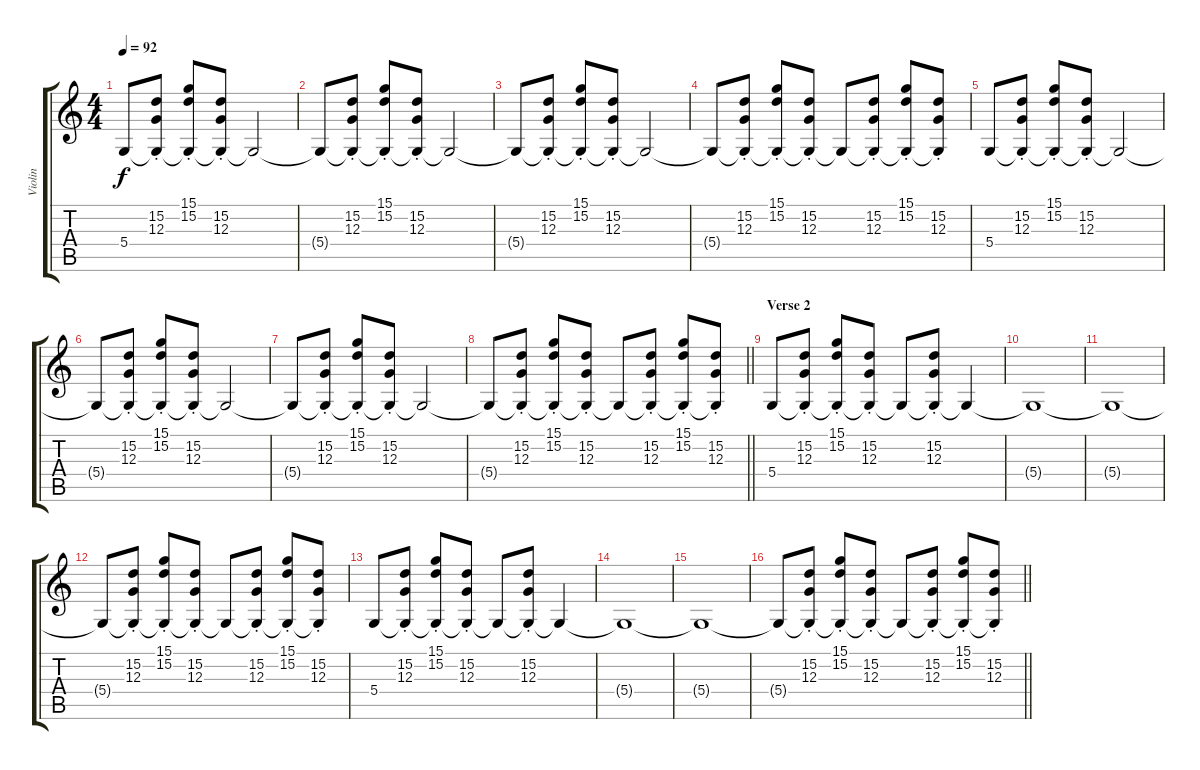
\track ("Violin" "Violin") {instrument violin}
\staff {score tabs}
\tuning (E4 B3 G3 D3 A2 E2) {hide}
\ts (4 4)
\section ("" "")
\tempo 92
\clef g2
\ks c
5.4.8{dy f} (15.2{st} 12.3{st} 5.4{t}).8 (15.1{st} 15.2{st} 5.4{t}).8 (15.2{st} 12.3{st} 5.4{t}).8 5.4{t}.2 |
5.4{t}.8 (15.2{st} 12.3{st} 5.4{t}).8 (15.1{st} 15.2{st} 5.4{t}).8 (15.2{st} 12.3{st} 5.4{t}).8 5.4{t}.2 |
5.4{t}.8 (15.2{st} 12.3{st} 5.4{t}).8 (15.1{st} 15.2{st} 5.4{t}).8 (15.2{st} 12.3{st} 5.4{t}).8 5.4{t}.2 |
5.4{t}.8 (15.2{st} 12.3{st} 5.4{t}).8 (15.1{st} 15.2{st} 5.4{t}).8 (15.2{st} 12.3{st} 5.4{t}).8 5.4{t}.8 (15.2{st} 12.3{st} 5.4{t}).8 (15.1{st} 15.2{st} 5.4{t}).8 (15.2{st} 12.3{st} 5.4{t}).8 |
5.4.8 (15.2{st} 12.3{st} 5.4{t}).8 (15.1{st} 15.2{st} 5.4{t}).8 (15.2{st} 12.3{st} 5.4{t}).8 5.4{t}.2 |
5.4{t}.8 (15.2{st} 12.3{st} 5.4{t}).8 (15.1{st} 15.2{st} 5.4{t}).8 (15.2{st} 12.3{st} 5.4{t}).8 5.4{t}.2 |
5.4{t}.8 (15.2{st} 12.3{st} 5.4{t}).8 (15.1{st} 15.2{st} 5.4{t}).8 (15.2{st} 12.3{st} 5.4{t}).8 5.4{t}.2 |
\barLineRight lightlight
5.4{t}.8 (15.2{st} 12.3{st} 5.4{t}).8 (15.1{st} 15.2{st} 5.4{t}).8 (15.2{st} 12.3{st} 5.4{t}).8 5.4{t}.8 (15.2{st} 12.3{st} 5.4{t}).8 (15.1{st} 15.2{st} 5.4{t}).8 (15.2{st} 12.3{st} 5.4{t}).8 |
\section ("" "Verse 2")
5.4.8 (15.2{st} 12.3{st} 5.4{t}).8 (15.1{st} 15.2{st} 5.4{t}).8 (15.2{st} 12.3{st} 5.4{t}).8 5.4{t}.8 (15.2{st} 12.3{st} 5.4{t}).8 5.4{t}.4 |
5.4{t}.1 |
5.4{t}.1 |
5.4{t}.8 (15.2{st} 12.3{st} 5.4{t}).8 (15.1{st} 15.2{st} 5.4{t}).8 (15.2{st} 12.3{st} 5.4{t}).8 5.4{t}.8 (15.2{st} 12.3{st} 5.4{t}).8 (15.1{st} 15.2{st} 5.4{t}).8 (15.2{st} 12.3{st} 5.4{t}).8 |
5.4.8 (15.2{st} 12.3{st} 5.4{t}).8 (15.1{st} 15.2{st} 5.4{t}).8 (15.2{st} 12.3{st} 5.4{t}).8 5.4{t}.8 (15.2{st} 12.3{st} 5.4{t}).8 5.4{t}.4 |
5.4{t}.1 |
5.4{t}.1 |
\barLineRight lightlight
5.4{t}.8 (15.2{st} 12.3{st} 5.4{t}).8 (15.1{st} 15.2{st} 5.4{t}).8 (15.2{st} 12.3{st} 5.4{t}).8 5.4{t}.8 (15.2{st} 12.3{st} 5.4{t}).8 (15.1{st} 15.2{st} 5.4{t}).8 (15.2{st} 12.3{st} 5.4{t}).8
